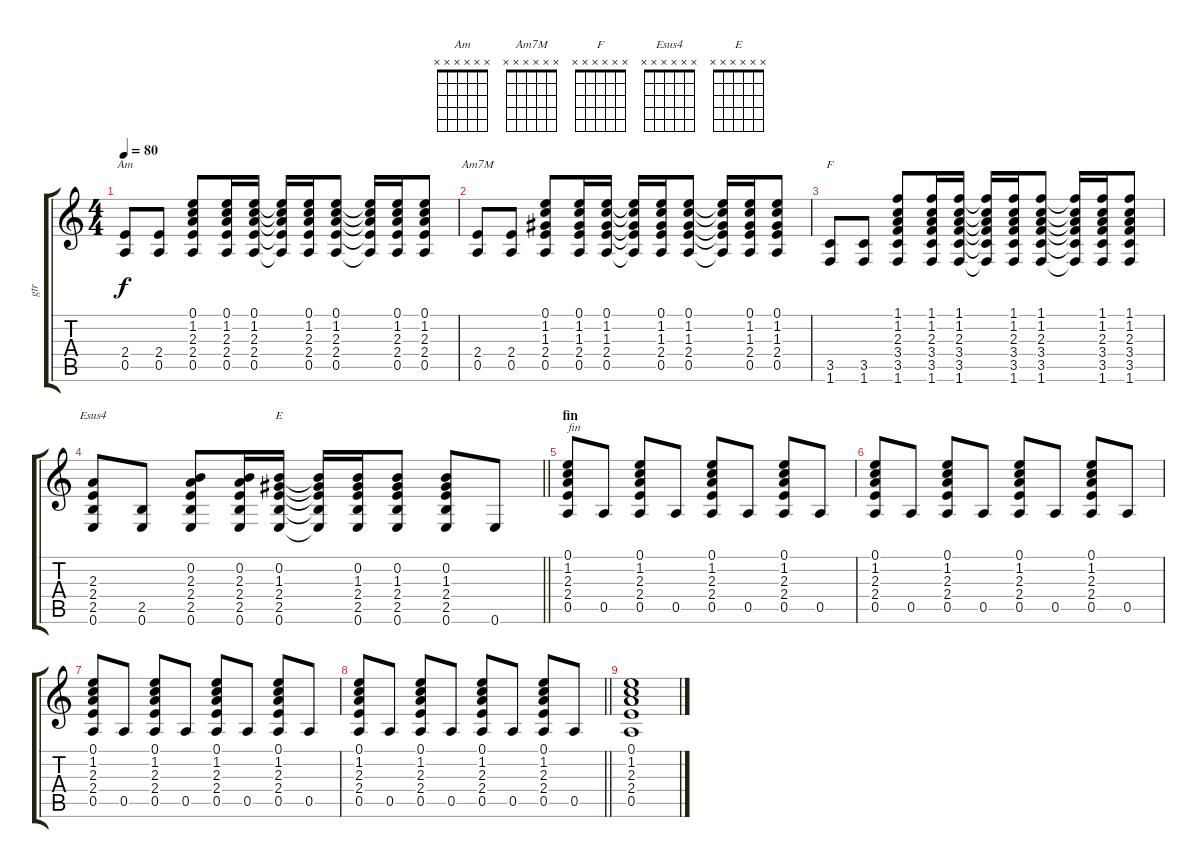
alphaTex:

\track ("gtr" "gtr") {instrument acousticguitarsteel}
\staff {score tabs}
\tuning (E4 B3 G3 D3 A2 E2) {hide}
\chord ("Am" x x x x x x)
\chord ("Am7M" x x x x x x)
\chord ("F" x x x x x x)
\chord ("Esus4" x x x x x x)
\chord ("E" x x x x x x)
\ts (4 4)
\tempo 80
\clef g2
\ks c
(2.4 0.5).8{ch "Am" dy f} (2.4 0.5).8 (0.1 1.2 2.3 2.4 0.5).8 (0.1 1.2 2.3 2.4 0.5).16 (0.1 1.2 2.3 2.4 0.5).16 (0.1{t} 1.2{t} 2.3{t} 2.4{t} 0.5{t}).16 (0.1 1.2 2.3 2.4 0.5).16 (0.1 1.2 2.3 2.4 0.5).8 (0.1{t} 1.2{t} 2.3{t} 2.4{t} 0.5{t}).16 (0.1 1.2 2.3 2.4 0.5).16 (0.1 1.2 2.3 2.4 0.5).8 |
(2.4 0.5).8{ch "Am7M"} (2.4 0.5).8 (0.1 1.2 1.3 2.4 0.5).8 (0.1 1.2 1.3 2.4 0.5).16 (0.1 1.2 1.3 2.4 0.5).16 (0.1{t} 1.2{t} 1.3{t} 2.4{t} 0.5{t}).16 (0.1 1.2 1.3 2.4 0.5).16 (0.1 1.2 1.3 2.4 0.5).8 (0.1{t} 1.2{t} 1.3{t} 2.4{t} 0.5{t}).16 (0.1 1.2 1.3 2.4 0.5).16 (0.1 1.2 1.3 2.4 0.5).8 |
(3.5 1.6).8{ch "F"} (3.5 1.6).8 (1.1 1.2 2.3 3.4 3.5 1.6).8 (1.1 1.2 2.3 3.4 3.5 1.6).16 (1.1 1.2 2.3 3.4 3.5 1.6).16 (1.1{t} 1.2{t} 2.3{t} 3.4{t} 3.5{t} 1.6{t}).16 (1.1 1.2 2.3 3.4 3.5 1.6).16 (1.1 1.2 2.3 3.4 3.5 1.6).8 (1.1{t} 1.2{t} 2.3{t} 3.4{t} 3.5{t} 1.6{t}).16 (1.1 1.2 2.3 3.4 3.5 1.6).16 (1.1 1.2 2.3 3.4 3.5 1.6).8 |
\barLineRight lightlight
(2.3 2.4 2.5 0.6).8{ch "Esus4"} (2.5 0.6).8 (0.2 2.3 2.4 2.5 0.6).8 (0.2 2.3 2.4 2.5 0.6).16 (0.2 1.3 2.4 2.5 0.6).16{ch "E"} (0.2{t} 1.3{t} 2.4{t} 2.5{t} 0.6{t}).16 (0.2 1.3 2.4 2.5 0.6).16 (0.2 1.3 2.4 2.5 0.6).8 (0.2 1.3 2.4 2.5 0.6).8 0.6.8 |
\section ("" "fin")
(0.1 1.2 2.3 2.4 0.5).8{txt "fin"} 0.5.8 (0.1 1.2 2.3 2.4 0.5).8 0.5.8 (0.1 1.2 2.3 2.4 0.5).8 0.5.8 (0.1 1.2 2.3 2.4 0.5).8 0.5.8 |
(0.1 1.2 2.3 2.4 0.5).8 0.5.8 (0.1 1.2 2.3 2.4 0.5).8 0.5.8 (0.1 1.2 2.3 2.4 0.5).8 0.5.8 (0.1 1.2 2.3 2.4 0.5).8 0.5.8 |
(0.1 1.2 2.3 2.4 0.5).8 0.5.8 (0.1 1.2 2.3 2.4 0.5).8 0.5.8 (0.1 1.2 2.3 2.4 0.5).8 0.5.8 (0.1 1.2 2.3 2.4 0.5).8 0.5.8 |
\barLineRight lightlight
(0.1 1.2 2.3 2.4 0.5).8 0.5.8 (0.1 1.2 2.3 2.4 0.5).8 0.5.8 (0.1 1.2 2.3 2.4 0.5).8 0.5.8 (0.1 1.2 2.3 2.4 0.5).8 0.5.8 |
(0.1 1.2 2.3 2.4 0.5).1
